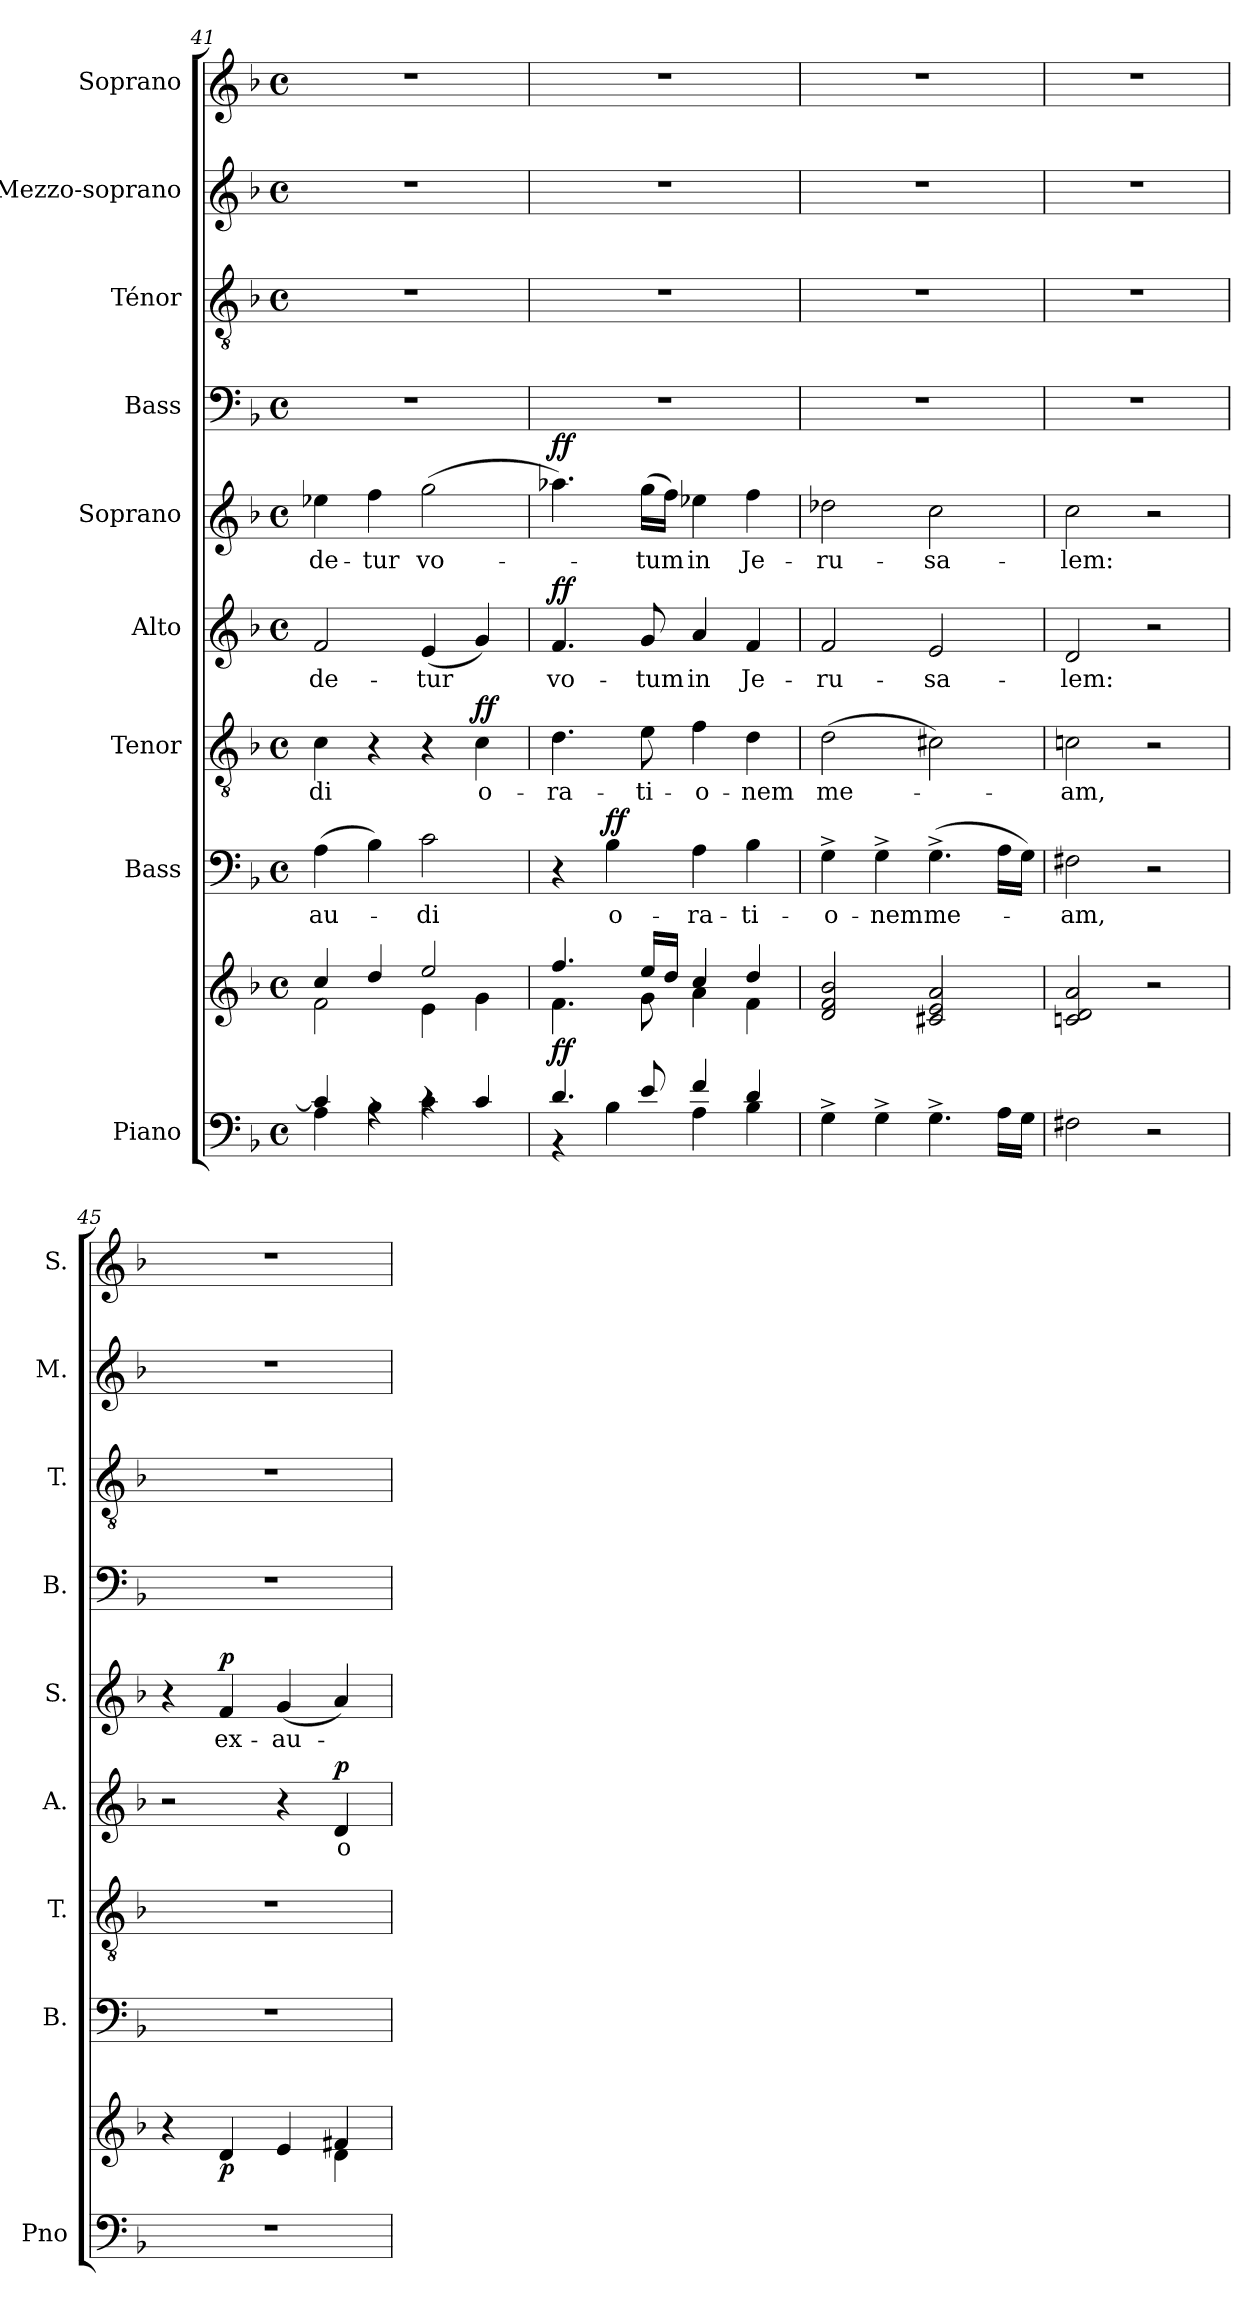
**kern	**kern	**dynam	**kern	**text	**dynam	**kern	**text	**dynam	**kern	**text	**dynam	**kern	**text	**dynam	**kern	**kern	**kern	**kern
*part9	*part9	*part9	*part8	*part8	*part8	*part7	*part7	*part7	*part6	*part6	*part6	*part5	*part5	*part5	*part4	*part3	*part2	*part1
*staff10	*staff9	*staff9/10	*staff8	*staff8	*staff8	*staff7	*staff7	*staff7	*staff6	*staff6	*staff6	*staff5	*staff5	*staff5	*staff4	*staff3	*staff2	*staff1
*I"Piano	*	*	*I"Bass	*	*	*I"Tenor	*	*	*I"Alto	*	*	*I"Soprano	*	*	*I"Bass	*I"Ténor	*I"Mezzo-soprano	*I"Soprano
*I'Pno	*	*	*I'B.	*	*	*I'T.	*	*	*I'A.	*	*	*I'S.	*	*	*I'B.	*I'T.	*I'M.	*I'S.
*clefF4	*clefG2	*	*clefF4	*	*	*clefGv2	*	*	*clefG2	*	*	*clefG2	*	*	*clefF4	*clefGv2	*clefG2	*clefG2
*	*	*	*	*	*	*	*	*	*	*	*	*ITrd2c3	*	*	*	*	*	*
*k[b-]	*k[b-]	*	*k[b-]	*	*	*k[b-]	*	*	*k[b-]	*	*	*k[f#c#]	*	*	*k[b-]	*k[b-]	*k[b-]	*k[b-]
*M4/4	*M4/4	*	*M4/4	*	*	*M4/4	*	*	*M4/4	*	*	*M4/4	*	*	*M4/4	*M4/4	*M4/4	*M4/4
*met(c)	*met(c)	*	*met(c)	*	*	*met(c)	*	*	*met(c)	*	*	*met(c)	*	*	*met(c)	*met(c)	*met(c)	*met(c)
=41	=41	=41	=41	=41	=41	=41	=41	=41	=41	=41	=41	=41	=41	=41	=41	=41	=41	=41
*^	*^	*	*	*	*	*	*	*	*	*	*	*	*	*	*	*	*	*
!	!	!	!	!	!	!LO:LY:b	!	!	!LO:LY:b	!	!	!LO:LY:b	!	!	!LO:LY:b	!	!	!	!	!
4c/]	4A\	4cc/	2f\	.	(4A\	-au-	.	4c\	-di	.	2f/	-de-	.	4ccni\	-de-	.	1r	1r	1r	1r
!	!	!	!	!	!	!	!	!	!	!	!	!	!	!	!LO:LY:b	!	!	!	!	!
4rA	4B-\	4dd/	.	.	4B-\)	.	.	4r	.	.	.	.	.	4ddi\	-tur	.	.	.	.	.
!	!	!	!	!	!	!LO:LY:b	!	!	!	!	!	!LO:LY:b	!	!	!LO:LY:b	!	!	!	!	!
4rc	4c\	2ee/	4e\	.	2c\	-di	.	4r	.	.	(>4e/	-tur	.	(>2eei\	vo-	.	.	.	.	.
!	!	!	!	!	!	!	!	!	!LO:LY:b	!LO:DY:a	!	!	!	!	!	!	!	!	!	!
4c/	4ryy	.	4g\	.	.	.	.	4c\	o-	ff	4g/)	.	.	.	.	.	.	.	.	.
!!LO:PB:g=z
=42	=42	=42	=42	=42	=42	=42	=42	=42	=42	=42	=42	=42	=42	=42	=42	=42	=42	=42	=42	=42
!	!	!	!	!LO:DY:b	!	!	!	!	!LO:LY:b	!	!	!LO:LY:b	!LO:DY:a	!	!	!LO:DY:a	!	!	!	!
4.d/	4r	4.ff/	4.f\	ff	4r	.	.	4.d\	-ra-	.	4.f/	vo-	ff	4.ffni\)	.	ff	1r	1r	1r	1r
!	!	!	!	!	!	!LO:LY:b	!LO:DY:a	!	!	!	!	!	!	!	!	!	!	!	!	!
.	4B-\	.	.	.	4B-\	o-	ff	.	.	.	.	.	.	.	.	.	.	.	.	.
!	!	!	!	!	!	!	!	!	!LO:LY:b	!	!	!LO:LY:b	!	!	!LO:LY:b	!	!	!	!	!
8e/	.	16ee/LL	8g\	.	.	.	.	8e\	-ti-	.	8g/	-tum	.	(16eei\LL	-tum	.	.	.	.	.
.	.	16dd/JJ	.	.	.	.	.	.	.	.	.	.	.	16ddi\JJ)	.	.	.	.	.	.
!	!	!	!	!	!	!LO:LY:b	!	!	!LO:LY:b	!	!	!LO:LY:b	!	!	!LO:LY:b	!	!	!	!	!
4f/	4A\	4cc/	4a\	.	4A\	-ra-	.	4f\	-o-	.	4a/	in	.	4ccni\	in	.	.	.	.	.
!	!	!	!	!	!	!LO:LY:b	!	!	!LO:LY:b	!	!	!LO:LY:b	!	!	!LO:LY:b	!	!	!	!	!
4d/	4B-\	4dd/	4f\	.	4B-\	-ti-	.	4d\	-nem	.	4f/	Je-	.	4ddi\	Je-	.	.	.	.	.
=43	=43	=43	=43	=43	=43	=43	=43	=43	=43	=43	=43	=43	=43	=43	=43	=43	=43	=43	=43	=43
!	!	!	!	!	!	!LO:LY:b	!	!	!LO:LY:b	!	!	!LO:LY:b	!	!	!LO:LY:b	!	!	!	!	!
*v	*v	*	*	*	*	*	*	*	*	*	*	*	*	*	*	*	*	*	*	*
*	*v	*v	*	*	*	*	*	*	*	*	*	*	*	*	*	*	*	*	*
4G^\	2d/ 2f/ 2b-/	.	4G^\	-o-	.	(2d\	me-	.	2f/	-ru-	.	2b-Xi\	-ru-	.	1r	1r	1r	1r
!	!	!	!	!LO:LY:b	!	!	!	!	!	!	!	!	!	!	!	!	!	!
4G^\	.	.	4G^\	-nem	.	.	.	.	.	.	.	.	.	.	.	.	.	.
!	!	!	!	!LO:LY:b	!	!	!	!	!	!LO:LY:b	!	!	!LO:LY:b	!	!	!	!	!
4.G^\	2c#X/ 2e/ 2a/	.	(4.G^\	me-	.	2c#X\)	.	.	2e/	-sa-	.	2ai\	-sa-	.	.	.	.	.
16A\LL	.	.	16A\LL	.	.	.	.	.	.	.	.	.	.	.	.	.	.	.
16G\JJ	.	.	16G\JJ)	.	.	.	.	.	.	.	.	.	.	.	.	.	.	.
=44	=44	=44	=44	=44	=44	=44	=44	=44	=44	=44	=44	=44	=44	=44	=44	=44	=44	=44
!	!	!	!	!LO:LY:b	!	!	!LO:LY:b	!	!	!LO:LY:b	!	!	!LO:LY:b	!	!	!	!	!
2F#X\	2cn/ 2d/ 2a/	.	2F#X\	-am,	.	2cn\	-am,	.	2d/	-lem:	.	2ai\	-lem:	.	1r	1r	1r	1r
2r	2r	.	2r	.	.	2r	.	.	2r	.	.	2r	.	.	.	.	.	.
=45	=45	=45	=45	=45	=45	=45	=45	=45	=45	=45	=45	=45	=45	=45	=45	=45	=45	=45
*	*^	*	*	*	*	*	*	*	*	*	*	*	*	*	*	*	*	*
1r	4r	2.ryy	.	1r	.	.	1r	.	.	2r	.	.	4r	.	.	1r	1r	1r	1r
!	!	!	!LO:DY:b	!	!	!	!	!	!	!	!	!	!	!LO:LY:b	!LO:DY:a	!	!	!	!
.	4d/	.	p	.	.	.	.	.	.	.	.	.	4di/	ex-	p	.	.	.	.
!	!	!	!	!	!	!	!	!	!	!	!	!	!	!LO:LY:b	!	!	!	!	!
.	4e/	.	.	.	.	.	.	.	.	4r	.	.	(4ei/	-au-	.	.	.	.	.
!	!	!	!	!	!	!	!	!	!	!	!LO:LY:b	!LO:DY:a	!	!	!	!	!	!	!
.	4f#X/	4d\	.	.	.	.	.	.	.	4d/	o-	p	4f#i/)	.	.	.	.	.	.
*	*v	*v	*	*	*	*	*	*	*	*	*	*	*	*	*	*	*	*	*
=	=	=	=	=	=	=	=	=	=	=	=	=	=	=	=	=	=	=
*-	*-	*-	*-	*-	*-	*-	*-	*-	*-	*-	*-	*-	*-	*-	*-	*-	*-	*-
